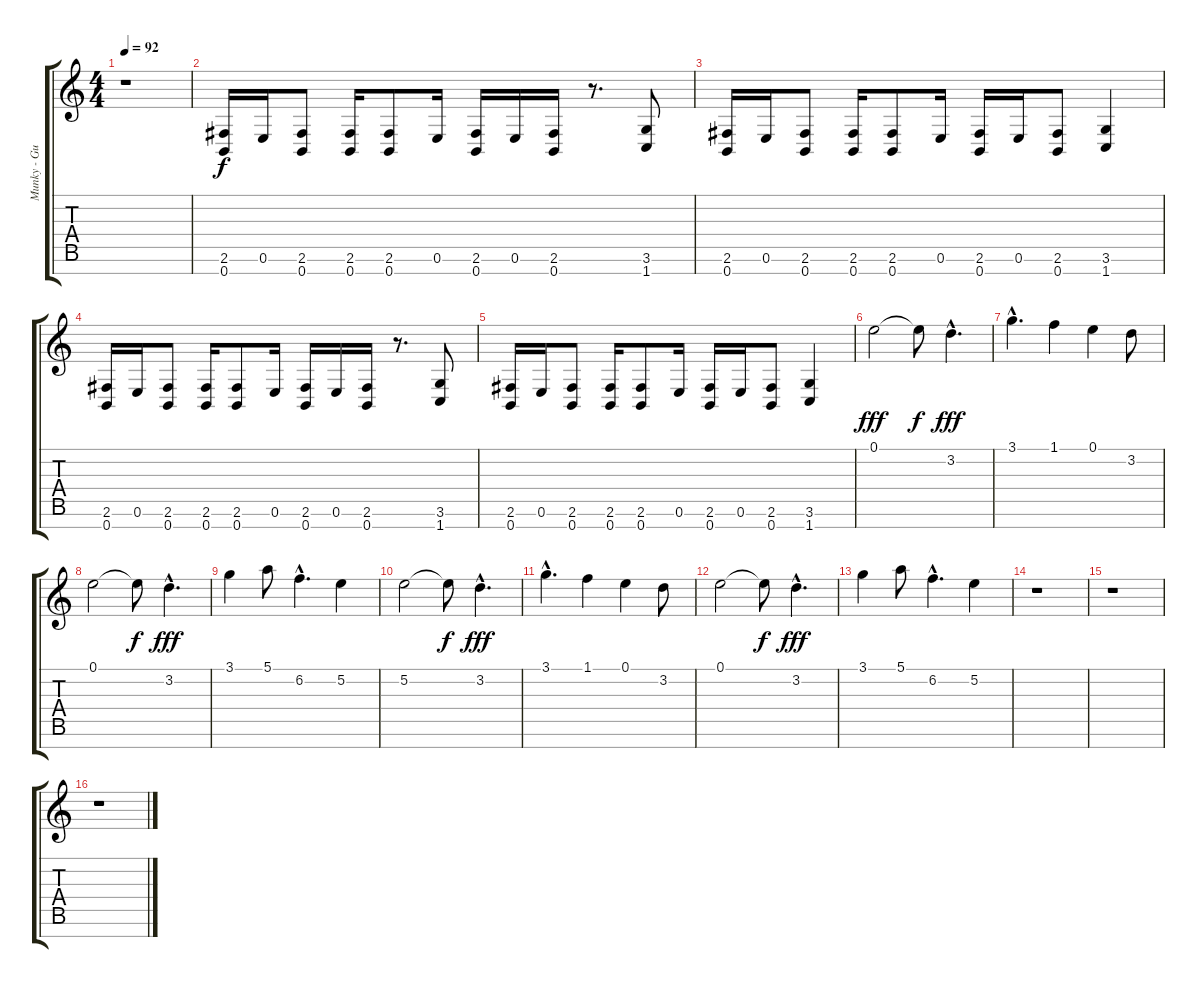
\track ("Munky - Guitar" "Munky - Gu") {instrument electricguitarclean}
\staff {score tabs}
\tuning (E4 B3 G3 D3 A2 E2 B1) {hide}
\ts (4 4)
\tempo 92
\clef g2
\ks c
r.1{dy fff} |
(2.6 0.7).16{dy f} 0.6.16 (2.6 0.7).8 (2.6 0.7).16 (2.6 0.7).8 0.6.16 (2.6 0.7).16 0.6.16 (2.6 0.7).16 r.8{d} (3.6 1.7).8 |
(2.6 0.7).16 0.6.16 (2.6 0.7).8 (2.6 0.7).16 (2.6 0.7).8 0.6.16 (2.6 0.7).16 0.6.16 (2.6 0.7).8 (3.6 1.7).4 |
(2.6 0.7).16 0.6.16 (2.6 0.7).8 (2.6 0.7).16 (2.6 0.7).8 0.6.16 (2.6 0.7).16 0.6.16 (2.6 0.7).16 r.8{d} (3.6 1.7).8 |
(2.6 0.7).16 0.6.16 (2.6 0.7).8 (2.6 0.7).16 (2.6 0.7).8 0.6.16 (2.6 0.7).16 0.6.16 (2.6 0.7).8 (3.6 1.7).4 |
0.1.2{dy fff} 0.1{t}.8{dy f} 3.2{hac}.4{d dy fff} |
3.1{hac}.4{d} 1.1.4 0.1.4 3.2.8 |
0.1.2 0.1{t}.8{dy f} 3.2{hac}.4{d dy fff} |
3.1.4 5.1.8 6.2{hac}.4{d} 5.2.4 |
5.2.2 5.2{t}.8{dy f} 3.2{hac}.4{d dy fff} |
3.1{hac}.4{d} 1.1.4 0.1.4 3.2.8 |
0.1.2 0.1{t}.8{dy f} 3.2{hac}.4{d dy fff} |
3.1.4 5.1.8 6.2{hac}.4{d} 5.2.4 |
r.1 |
r.1 |
r.1
